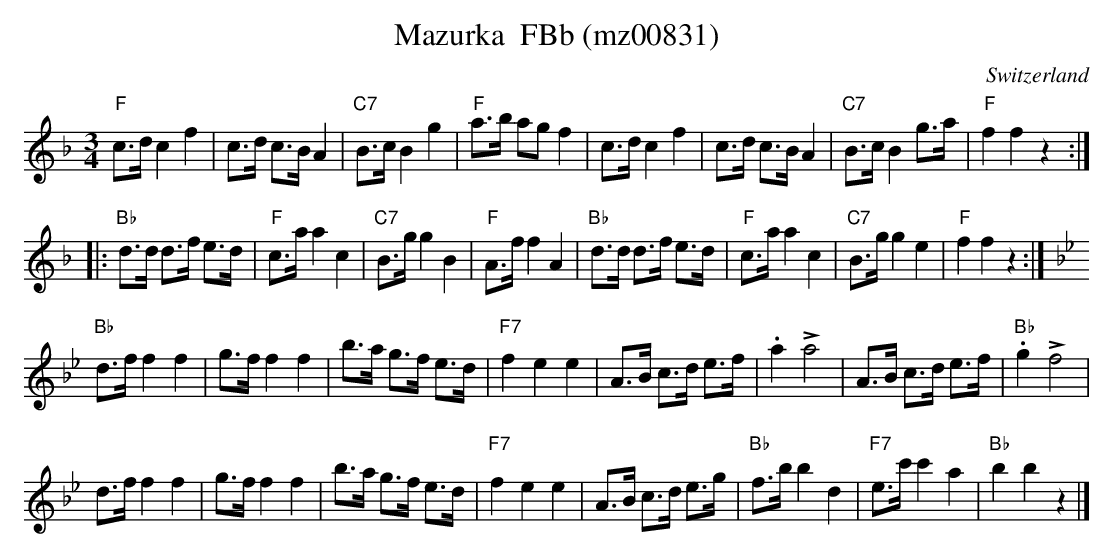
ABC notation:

X:1
T:Mazurka  FBb (mz00831)
O:Switzerland
M:3/4
L:1/8
K:F major
"F"c>dc2f2 | c>d c>BA2 | "C7"B>cB2g2 | "F"a>b agf2 | c>dc2f2 | c>d c>BA2 | "C7"B>cB2 g>a | "F"f2f2z2 :|
|: "Bb"d>d d>f e>d | "F"c>aa2c2 | "C7"B>gg2B2 | "F"A>ff2A2 | "Bb"d>d d>f e>d | "F"c>aa2c2 | "C7"B>gg2e2 | "F"f2f2z2 :| [K:Bb]
"Bb"d>ff2f2 | g>ff2f2 | b>a g>f e>d | "F7"f2e2e2 | A>B c>d e>f | .a2!>!a4 | A>B c>d e>f | "Bb".g2!>!f4 |
d>ff2f2 | g>ff2f2 | b>a g>f e>d | "F7"f2e2e2 | A>B c>d e>g | "Bb"f>bb2d2 | "F7"e>c'c'2a2 | "Bb"b2b2z2 |]
